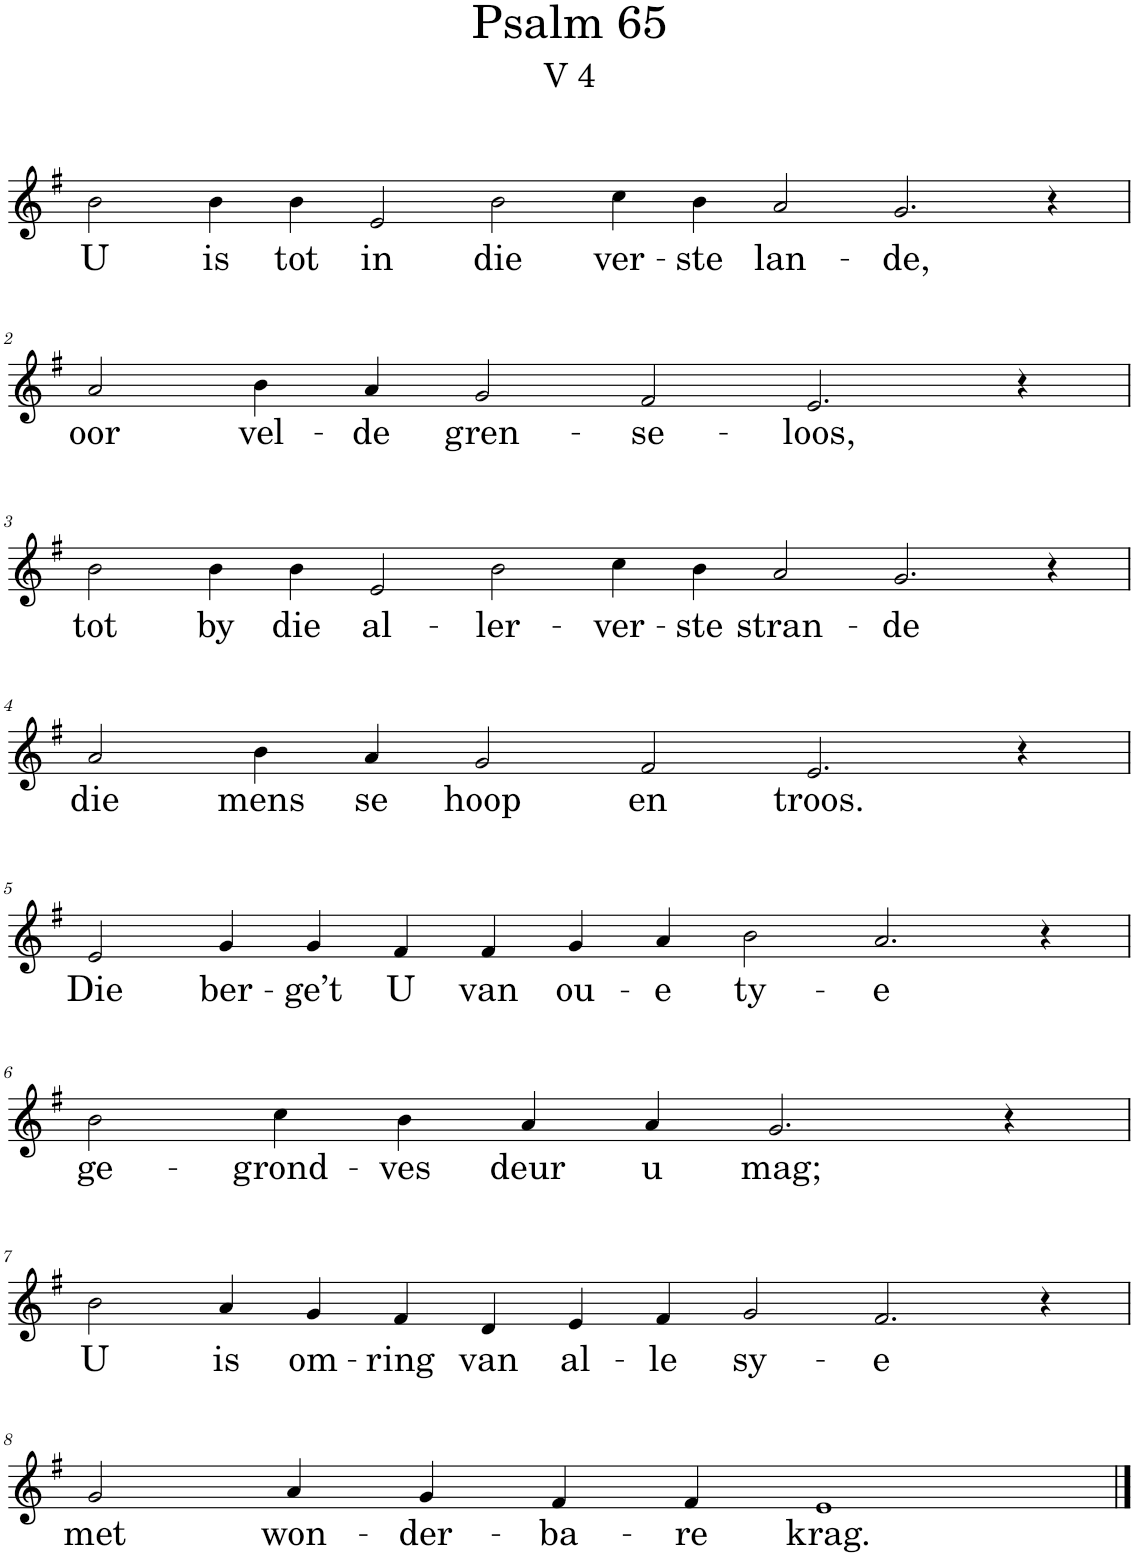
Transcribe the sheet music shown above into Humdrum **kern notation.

**kern	**text
*part1	*part1
*staff1	*staff1
*I"Pipe Organ	*
*I'Org.	*
*clefG2	*
*k[f#]	*
*M16/4	*
=1	=1
!	!LO:LY:b
2b\	U
!	!LO:LY:b
4b\	is
!	!LO:LY:b
4b\	tot
!	!LO:LY:b
2e/	in
!	!LO:LY:b
2b\	die
!	!LO:LY:b
4cc\	ver-
!	!LO:LY:b
4b\	-ste
!	!LO:LY:b
2a/	lan-
!	!LO:LY:b
2.g/	-de,
4r	.
!!LO:LB:g=z
=2	=2
*M12/4	*
!	!LO:LY:b
2a/	oor
!	!LO:LY:b
4b\	vel-
!	!LO:LY:b
4a/	-de
!	!LO:LY:b
2g/	gren-
!	!LO:LY:b
2f#/	-se-
!	!LO:LY:b
2.e/	-loos,
4r	.
!!LO:LB:g=z
=3	=3
*M16/4	*
!	!LO:LY:b
2b\	tot
!	!LO:LY:b
4b\	by
!	!LO:LY:b
4b\	die
!	!LO:LY:b
2e/	al-
!	!LO:LY:b
2b\	-ler-
!	!LO:LY:b
4cc\	-ver-
!	!LO:LY:b
4b\	-ste
!	!LO:LY:b
2a/	stran-
!	!LO:LY:b
2.g/	-de
4r	.
!!LO:LB:g=z
=4	=4
*M12/4	*
!	!LO:LY:b
2a/	die
!	!LO:LY:b
4b\	mens
!	!LO:LY:b
4a/	se
!	!LO:LY:b
2g/	hoop
!	!LO:LY:b
2f#/	en
!	!LO:LY:b
2.e/	troos.
4r	.
!!LO:LB:g=z
=5	=5
*M14/4	*
!	!LO:LY:b
2e/	Die
!	!LO:LY:b
4g/	ber-
!	!LO:LY:b
4g/	-ge’t
!	!LO:LY:b
4f#/	U
!	!LO:LY:b
4f#/	van
!	!LO:LY:b
4g/	ou-
!	!LO:LY:b
4a/	-e
!	!LO:LY:b
2b\	ty-
!	!LO:LY:b
2.a/	-e
4r	.
!!LO:LB:g=z
=6	=6
*M10/4	*
!	!LO:LY:b
2b\	ge-
!	!LO:LY:b
4cc\	-grond-
!	!LO:LY:b
4b\	-ves
!	!LO:LY:b
4a/	deur
!	!LO:LY:b
4a/	u
!	!LO:LY:b
2.g/	mag;
4r	.
!!LO:LB:g=z
=7	=7
*M14/4	*
!	!LO:LY:b
2b\	U
!	!LO:LY:b
4a/	is
!	!LO:LY:b
4g/	om-
!	!LO:LY:b
4f#/	-ring
!	!LO:LY:b
4d/	van
!	!LO:LY:b
4e/	al-
!	!LO:LY:b
4f#/	-le
!	!LO:LY:b
2g/	sy-
!	!LO:LY:b
2.f#/	-e
4r	.
!!LO:LB:g=z
=8	=8
*M10/4	*
!	!LO:LY:b
2g/	met
!	!LO:LY:b
4a/	won-
!	!LO:LY:b
4g/	-der-
!	!LO:LY:b
4f#/	-ba-
!	!LO:LY:b
4f#/	-re
!	!LO:LY:b
1e	krag.
==	==
*-	*-
